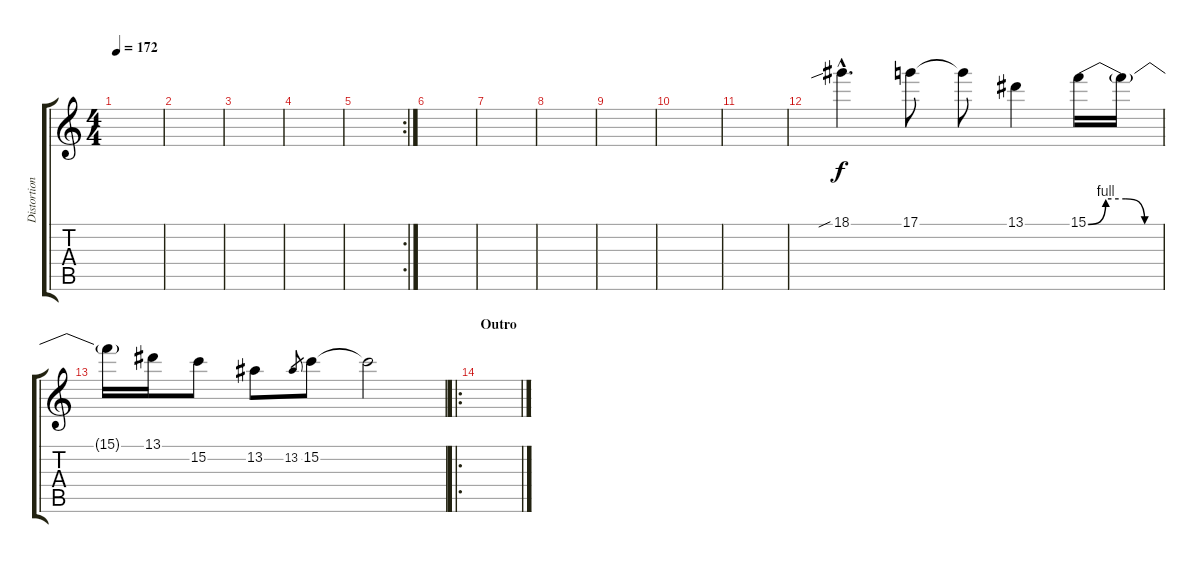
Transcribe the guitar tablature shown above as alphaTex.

\track ("Distortion/Clean Guitar" "Distortion") {instrument distortionguitar}
\staff {score tabs}
\tuning (D4 A3 F3 C3 G2 C2) {hide}
\ts (4 4)
\tempo 172
\clef g2
\ks c
|
|
|
|
\rc 2
|
|
|
|
|
|
|
18.1{sib hac}.4{d} 17.1.8 17.1{t}.8 13.1.4 15.1{be (custom 0 0 14 4 30 4 45 0 60 0)}.16 15.1{t}.16 |
15.1{t}.16 13.1.16 15.2.8 13.2.8 13.2.8{gr} 15.2.8 15.2{t}.2 |
\ro
\section ("" "Outro")
